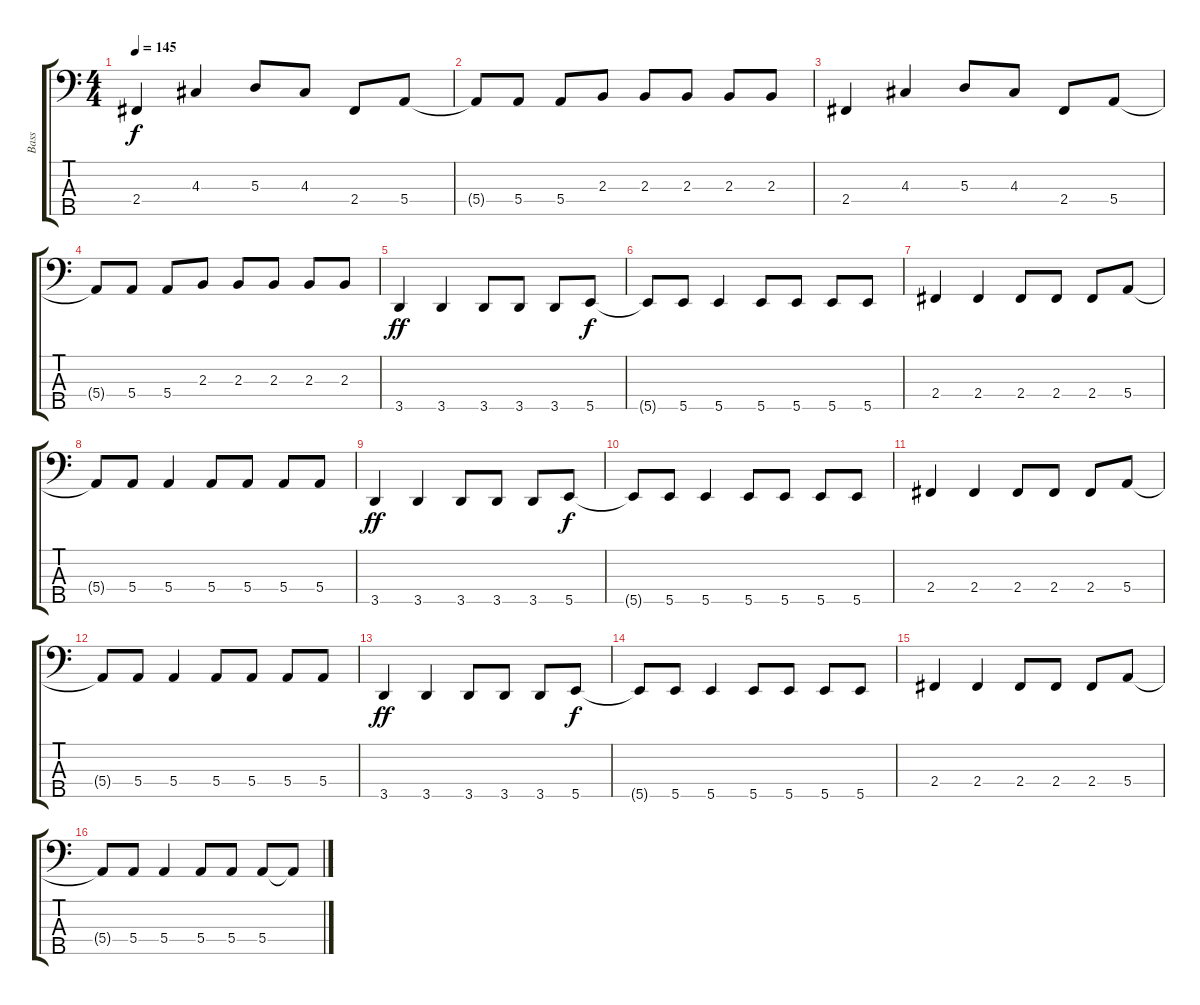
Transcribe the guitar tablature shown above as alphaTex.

\track ("Bass" "Bass") {instrument electricbassfinger}
\staff {score tabs}
\tuning (G2 D2 A1 E1 B0) {hide}
\ts (4 4)
\tempo 145
\clef f4
\ks c
2.4.4{dy f} 4.3.4 5.3.8 4.3.8 2.4.8 5.4.8 |
5.4{t}.8 5.4.8 5.4.8 2.3.8 2.3.8 2.3.8 2.3.8 2.3.8 |
2.4.4 4.3.4 5.3.8 4.3.8 2.4.8 5.4.8 |
5.4{t}.8 5.4.8 5.4.8 2.3.8 2.3.8 2.3.8 2.3.8 2.3.8 |
3.5.4{dy ff} 3.5.4 3.5.8 3.5.8 3.5.8 5.5.8{dy f} |
5.5{t}.8 5.5.8 5.5.4 5.5.8 5.5.8 5.5.8 5.5.8 |
2.4.4 2.4.4 2.4.8 2.4.8 2.4.8 5.4.8 |
5.4{t}.8 5.4.8 5.4.4 5.4.8 5.4.8 5.4.8 5.4.8 |
3.5.4{dy ff} 3.5.4 3.5.8 3.5.8 3.5.8 5.5.8{dy f} |
5.5{t}.8 5.5.8 5.5.4 5.5.8 5.5.8 5.5.8 5.5.8 |
2.4.4 2.4.4 2.4.8 2.4.8 2.4.8 5.4.8 |
5.4{t}.8 5.4.8 5.4.4 5.4.8 5.4.8 5.4.8 5.4.8 |
3.5.4{dy ff} 3.5.4 3.5.8 3.5.8 3.5.8 5.5.8{dy f} |
5.5{t}.8 5.5.8 5.5.4 5.5.8 5.5.8 5.5.8 5.5.8 |
2.4.4 2.4.4 2.4.8 2.4.8 2.4.8 5.4.8 |
5.4{t}.8 5.4.8 5.4.4 5.4.8 5.4.8 5.4.8 5.4{t}.8
